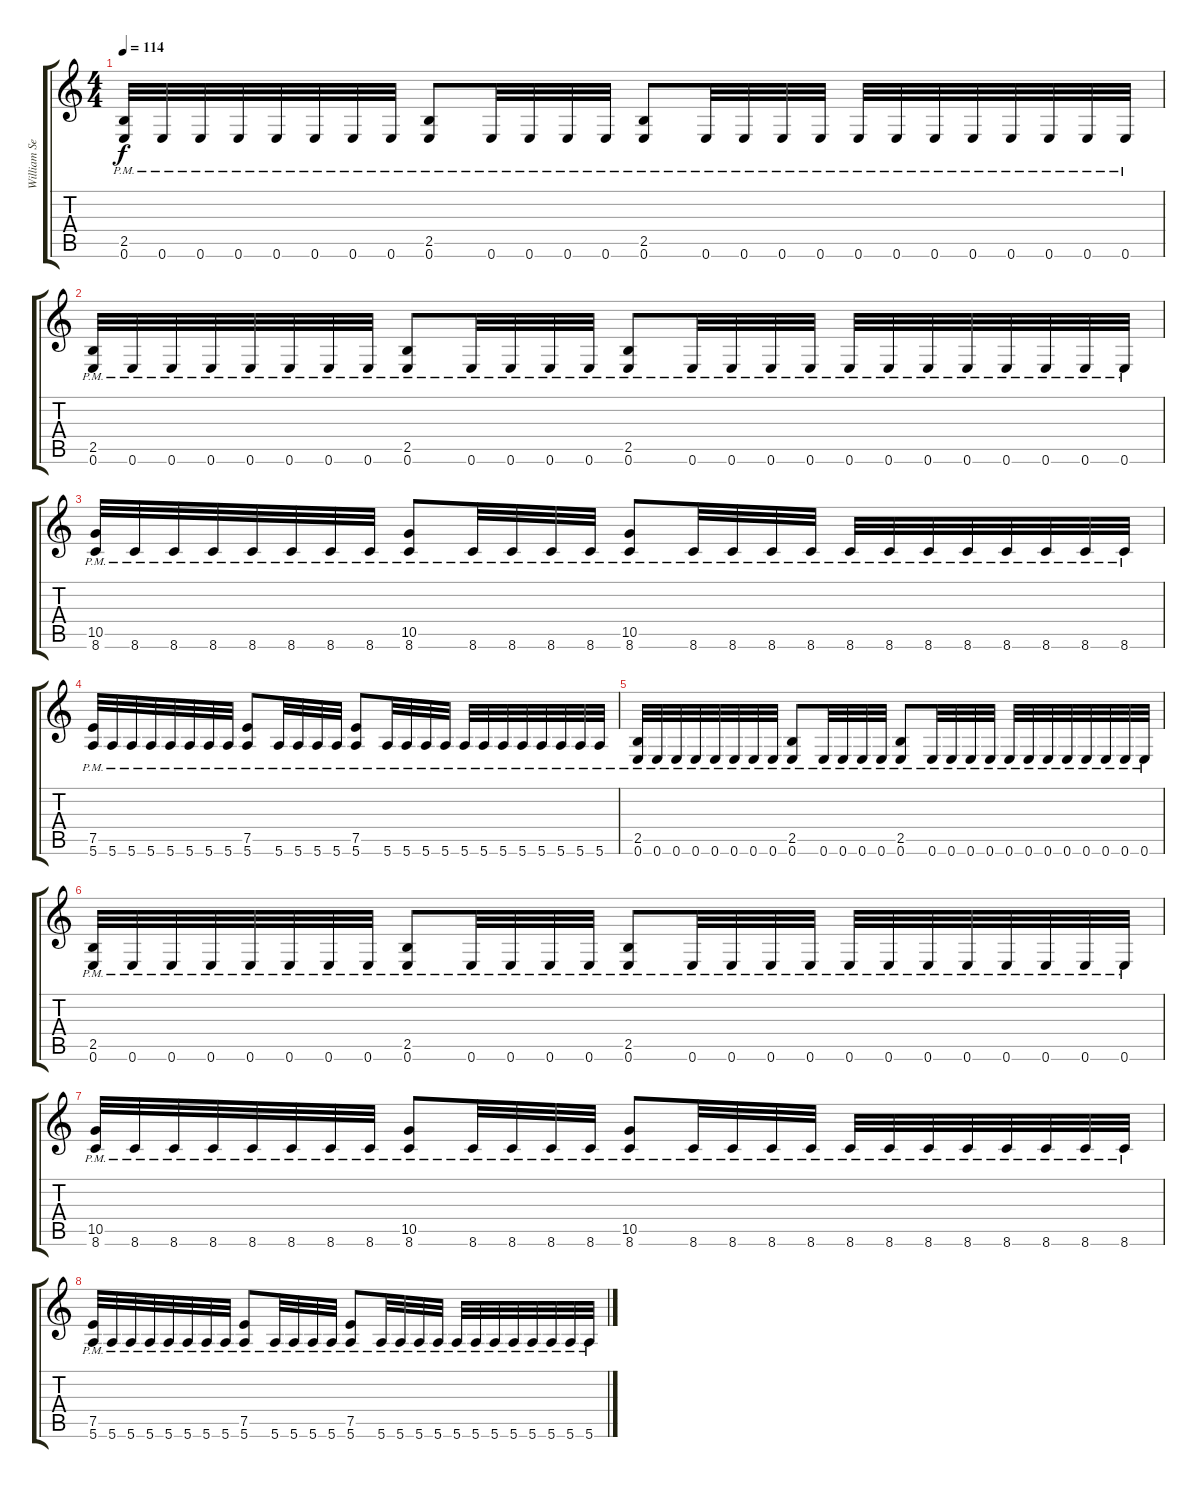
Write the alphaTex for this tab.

\track ("William Seghers" "William Se") {instrument distortionguitar}
\staff {score tabs}
\tuning (E4 B3 G3 D3 A2 E2) {hide}
\ts (4 4)
\tempo 114
\clef g2
\ks c
(2.5{pm} 0.6{pm}).32{dy f instrument distortionguitar} 0.6{pm}.32 0.6{pm}.32 0.6{pm}.32 0.6{pm}.32 0.6{pm}.32 0.6{pm}.32 0.6{pm}.32 (2.5{pm} 0.6{pm}).8 0.6{pm}.32 0.6{pm}.32 0.6{pm}.32 0.6{pm}.32 (2.5{pm} 0.6{pm}).8 0.6{pm}.32 0.6{pm}.32 0.6{pm}.32 0.6{pm}.32 0.6{pm}.32 0.6{pm}.32 0.6{pm}.32 0.6{pm}.32 0.6{pm}.32 0.6{pm}.32 0.6{pm}.32 0.6{pm}.32 |
(2.5{pm} 0.6{pm}).32 0.6{pm}.32 0.6{pm}.32 0.6{pm}.32 0.6{pm}.32 0.6{pm}.32 0.6{pm}.32 0.6{pm}.32 (2.5{pm} 0.6{pm}).8 0.6{pm}.32 0.6{pm}.32 0.6{pm}.32 0.6{pm}.32 (2.5{pm} 0.6{pm}).8 0.6{pm}.32 0.6{pm}.32 0.6{pm}.32 0.6{pm}.32 0.6{pm}.32 0.6{pm}.32 0.6{pm}.32 0.6{pm}.32 0.6{pm}.32 0.6{pm}.32 0.6{pm}.32 0.6{pm}.32 |
(10.5{pm} 8.6{pm}).32 8.6{pm}.32 8.6{pm}.32 8.6{pm}.32 8.6{pm}.32 8.6{pm}.32 8.6{pm}.32 8.6{pm}.32 (10.5{pm} 8.6{pm}).8 8.6{pm}.32 8.6{pm}.32 8.6{pm}.32 8.6{pm}.32 (10.5{pm} 8.6{pm}).8 8.6{pm}.32 8.6{pm}.32 8.6{pm}.32 8.6{pm}.32 8.6{pm}.32 8.6{pm}.32 8.6{pm}.32 8.6{pm}.32 8.6{pm}.32 8.6{pm}.32 8.6{pm}.32 8.6{pm}.32 |
(7.5{pm} 5.6{pm}).32 5.6{pm}.32 5.6{pm}.32 5.6{pm}.32 5.6{pm}.32 5.6{pm}.32 5.6{pm}.32 5.6{pm}.32 (7.5{pm} 5.6{pm}).8 5.6{pm}.32 5.6{pm}.32 5.6{pm}.32 5.6{pm}.32 (7.5{pm} 5.6{pm}).8 5.6{pm}.32 5.6{pm}.32 5.6{pm}.32 5.6{pm}.32 5.6{pm}.32 5.6{pm}.32 5.6{pm}.32 5.6{pm}.32 5.6{pm}.32 5.6{pm}.32 5.6{pm}.32 5.6{pm}.32 |
(2.5{pm} 0.6{pm}).32 0.6{pm}.32 0.6{pm}.32 0.6{pm}.32 0.6{pm}.32 0.6{pm}.32 0.6{pm}.32 0.6{pm}.32 (2.5{pm} 0.6{pm}).8 0.6{pm}.32 0.6{pm}.32 0.6{pm}.32 0.6{pm}.32 (2.5{pm} 0.6{pm}).8 0.6{pm}.32 0.6{pm}.32 0.6{pm}.32 0.6{pm}.32 0.6{pm}.32 0.6{pm}.32 0.6{pm}.32 0.6{pm}.32 0.6{pm}.32 0.6{pm}.32 0.6{pm}.32 0.6{pm}.32 |
(2.5{pm} 0.6{pm}).32 0.6{pm}.32 0.6{pm}.32 0.6{pm}.32 0.6{pm}.32 0.6{pm}.32 0.6{pm}.32 0.6{pm}.32 (2.5{pm} 0.6{pm}).8 0.6{pm}.32 0.6{pm}.32 0.6{pm}.32 0.6{pm}.32 (2.5{pm} 0.6{pm}).8 0.6{pm}.32 0.6{pm}.32 0.6{pm}.32 0.6{pm}.32 0.6{pm}.32 0.6{pm}.32 0.6{pm}.32 0.6{pm}.32 0.6{pm}.32 0.6{pm}.32 0.6{pm}.32 0.6{pm}.32 |
(10.5{pm} 8.6{pm}).32 8.6{pm}.32 8.6{pm}.32 8.6{pm}.32 8.6{pm}.32 8.6{pm}.32 8.6{pm}.32 8.6{pm}.32 (10.5{pm} 8.6{pm}).8 8.6{pm}.32 8.6{pm}.32 8.6{pm}.32 8.6{pm}.32 (10.5{pm} 8.6{pm}).8 8.6{pm}.32 8.6{pm}.32 8.6{pm}.32 8.6{pm}.32 8.6{pm}.32 8.6{pm}.32 8.6{pm}.32 8.6{pm}.32 8.6{pm}.32 8.6{pm}.32 8.6{pm}.32 8.6{pm}.32 |
(7.5{pm} 5.6{pm}).32 5.6{pm}.32 5.6{pm}.32 5.6{pm}.32 5.6{pm}.32 5.6{pm}.32 5.6{pm}.32 5.6{pm}.32 (7.5{pm} 5.6{pm}).8 5.6{pm}.32 5.6{pm}.32 5.6{pm}.32 5.6{pm}.32 (7.5{pm} 5.6{pm}).8 5.6{pm}.32 5.6{pm}.32 5.6{pm}.32 5.6{pm}.32 5.6{pm}.32 5.6{pm}.32 5.6{pm}.32 5.6{pm}.32 5.6{pm}.32 5.6{pm}.32 5.6{pm}.32 5.6{pm}.32
